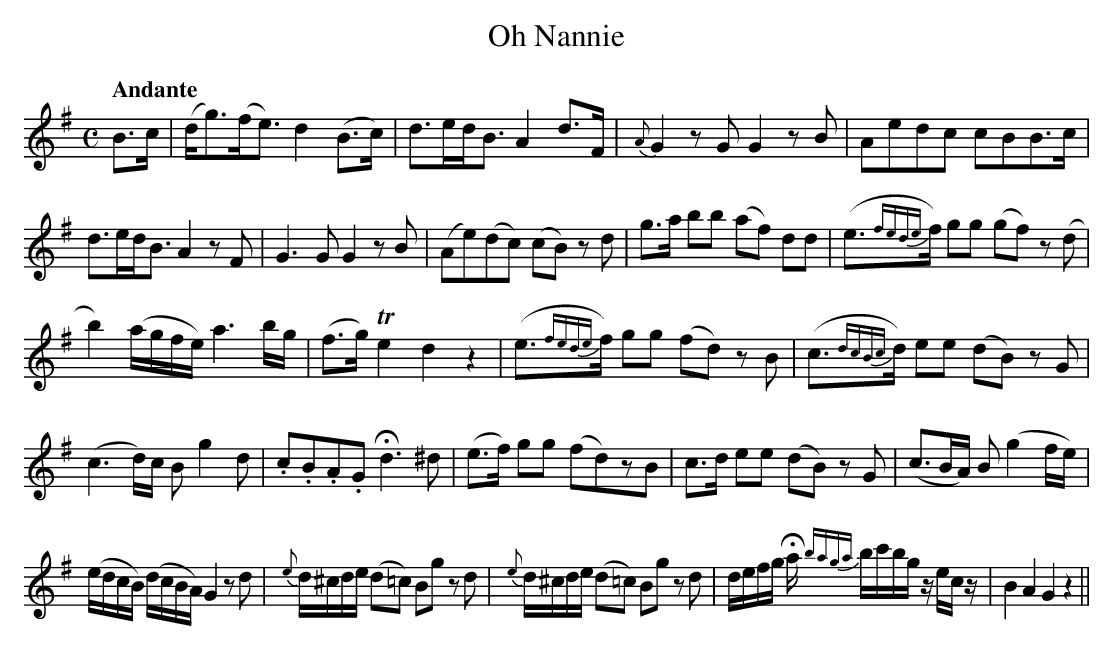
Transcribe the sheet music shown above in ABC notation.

X:1
T:Oh Nannie
M:C
L:1/16
Q:"Andante"
K:G
B3c|(dg3)(fe3) d4 (B3c)|d3edB3 A4 d3F|{A}G4 z2G2 G4z2B2|A2e2d2c2 c2B2B3c|
d3edB3 A4 z2F2|G6G2 G4z2 B2|(A2e2)(d2c2) (c2B2) z2d2|g3a b2b2 (a2f2) d2d2|(e3{fede}f) g2g2 (g2f2) z2(d2|
b4) (agfe) a6bg|(f3g) Te4-d4 z4|(e3{fede}f) g2g2 (f2d2) z2B2|(c3{dcBc}d) e2e2 (d2B2) z2G2|
(c6d)c B2g4d2|.c2.B2.A2.G2 !fermata!d6^d2|(e3f) g2g2 (f2d2)z2B2|c3d e2e2 (d2B2) z2G2|(c3BA) B2 (g4fe)|
(edcB) (dcBA) G4 z2d2|{e}d^cde (d2=c2) B2g2 z2d2|{e}d^cde (d2=c2) B2g2 z2d2|defg !fermata!a {baga} bc'bg zec z|B4A4G4z4||
